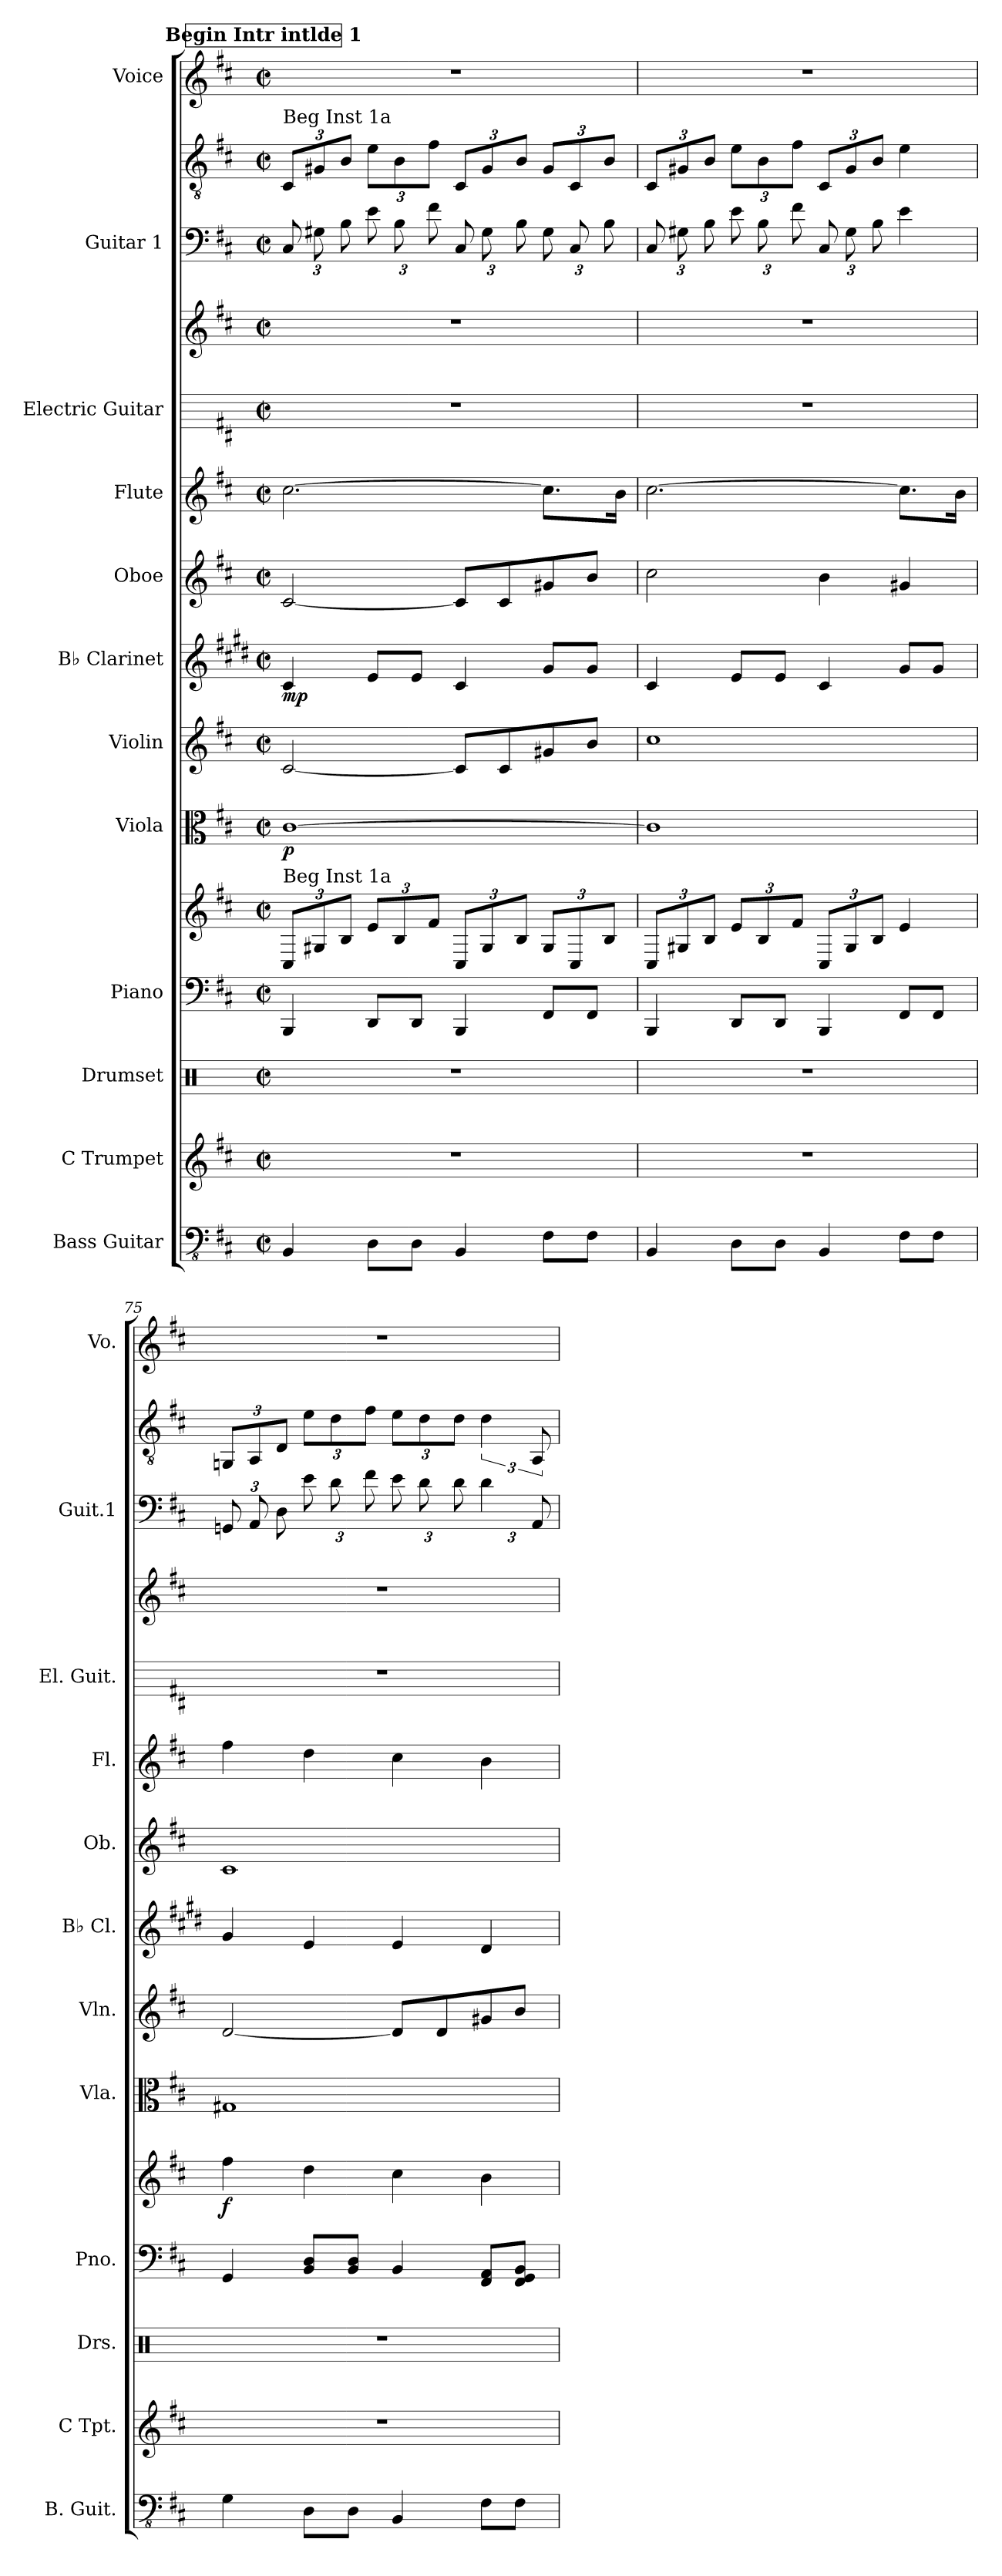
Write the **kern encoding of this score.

**kern	**kern	**kern	**kern	**kern	**dynam	**kern	**dynam	**kern	**kern	**dynam	**kern	**kern	**kern	**kern	**kern	**kern	**kern
*part12	*part11	*part10	*part9	*part9	*part9	*part8	*part8	*part7	*part6	*part6	*part5	*part4	*part3	*part3	*part2	*part2	*part1
*staff15	*staff14	*staff13	*staff12	*staff11	*staff11/12	*staff10	*staff10	*staff9	*staff8	*staff8	*staff7	*staff6	*staff5	*staff4	*staff3	*staff2	*staff1
*I"Bass Guitar	*I"C Trumpet	*I"Drumset	*I"Piano	*	*	*I"Viola	*	*I"Violin	*I"B♭ Clarinet	*	*I"Oboe	*I"Flute	*I"Electric Guitar	*	*I"Guitar 1	*	*I"Voice
*I'B. Guit.	*I'C Tpt.	*I'Drs.	*I'Pno.	*	*	*I'Vla.	*	*I'Vln.	*I'B♭ Cl.	*	*I'Ob.	*I'Fl.	*I'El. Guit.	*	*I'Guit.1	*	*I'Vo.
*clefFv4	*clefG2	*clefX	*clefF4	*clefG2	*	*clefC3	*	*clefG2	*clefG2	*	*clefG2	*clefG2	*	*clefG2	*	*clefGv2	*clefG2
*	*	*	*	*	*	*	*	*	*ITrd1c2	*	*	*	*	*	*	*	*
*k[f#c#]	*k[f#c#]	*k[]	*k[f#c#]	*k[f#c#]	*	*k[f#c#]	*	*k[f#c#]	*k[f#c#]	*	*k[f#c#]	*k[f#c#]	*k[f#c#]	*k[f#c#]	*k[f#c#]	*k[f#c#]	*k[f#c#]
*M2/2	*M2/2	*M2/2	*M2/2	*M2/2	*	*M2/2	*	*M2/2	*M2/2	*	*M2/2	*M2/2	*M2/2	*M2/2	*M2/2	*M2/2	*M2/2
*met(c|)	*met(c|)	*met(c|)	*met(c|)	*met(c|)	*	*met(c|)	*	*met(c|)	*met(c|)	*	*met(c|)	*met(c|)	*met(c|)	*met(c|)	*met(c|)	*met(c|)	*met(c|)
*	*	*	*	*Xbrackettup	*	*	*	*	*	*	*	*	*	*	*Xbrackettup	*Xbrackettup	*
!!LO:REH:place=s1:a:B:fs=14:t=Begin Intr intlde 1
=73	=73	=73	=73	=73	=73	=73	=73	=73	=73	=73	=73	=73	=73	=73	=73	=73	=73
!	!	!	!	!	!	!	!	!	!	!	!	!	!	!	!	!LO:TX:a:t=Beg Inst 1a	!
!	!	!	!	!LO:TX:a:t=Beg Inst 1a	!	!	!	!	!	!	!	!	!	!	!	!	!
!	!	!	!	!	!	!	!LO:DY:b	!	!	!LO:DY:b	!	!	!	!	!	!	!
4BBB/	1r	1r	4BBB/	12C#/L	.	[1c#	p	[2c#/	4B/	mp	[2c#/	[2.cc#\	1r	1r	12C#	12C#/L	1r
.	.	.	.	12G#X/	.	.	.	.	.	.	.	.	.	.	12G#	12G#X/	.
.	.	.	.	12B/J	.	.	.	.	.	.	.	.	.	.	12B	12B/J	.
8DD\L	.	.	8DD/L	12e/L	.	.	.	.	8d/L	.	.	.	.	.	12e	12e\L	.
.	.	.	.	12B/	.	.	.	.	.	.	.	.	.	.	12B	12B\	.
8DD\J	.	.	8DD/J	.	.	.	.	.	8d/J	.	.	.	.	.	.	.	.
.	.	.	.	12f#/J	.	.	.	.	.	.	.	.	.	.	12f#	12f#\J	.
4BBB/	.	.	4BBB/	12C#/L	.	.	.	8c#/L]	4B/	.	8c#/L]	.	.	.	12C#	12C#/L	.
.	.	.	.	12G#/	.	.	.	.	.	.	.	.	.	.	12G#	12G#/	.
.	.	.	.	.	.	.	.	8c#/	.	.	8c#/	.	.	.	.	.	.
.	.	.	.	12B/J	.	.	.	.	.	.	.	.	.	.	12B	12B/J	.
8FF#\L	.	.	8FF#/L	12G#/L	.	.	.	8g#X/	8f#/L	.	8g#X/	8.cc#\L]	.	.	12G#	12G#/L	.
.	.	.	.	12C#/	.	.	.	.	.	.	.	.	.	.	12C#	12C#/	.
8FF#\J	.	.	8FF#/J	.	.	.	.	8b/J	8f#/J	.	8b/J	.	.	.	.	.	.
.	.	.	.	12B/J	.	.	.	.	.	.	.	.	.	.	12B	12B/J	.
.	.	.	.	.	.	.	.	.	.	.	.	16b\Jk	.	.	.	.	.
=74	=74	=74	=74	=74	=74	=74	=74	=74	=74	=74	=74	=74	=74	=74	=74	=74	=74
4BBB/	1r	1r	4BBB/	12C#/L	.	1c#]	.	1cc#	4B/	.	2cc#\	[2.cc#\	1r	1r	12C#	12C#/L	1r
.	.	.	.	12G#X/	.	.	.	.	.	.	.	.	.	.	12G#	12G#X/	.
.	.	.	.	12B/J	.	.	.	.	.	.	.	.	.	.	12B	12B/J	.
8DD\L	.	.	8DD/L	12e/L	.	.	.	.	8d/L	.	.	.	.	.	12e	12e\L	.
.	.	.	.	12B/	.	.	.	.	.	.	.	.	.	.	12B	12B\	.
8DD\J	.	.	8DD/J	.	.	.	.	.	8d/J	.	.	.	.	.	.	.	.
.	.	.	.	12f#/J	.	.	.	.	.	.	.	.	.	.	12f#	12f#\J	.
4BBB/	.	.	4BBB/	12C#/L	.	.	.	.	4B/	.	4b\	.	.	.	12C#	12C#/L	.
.	.	.	.	12G#/	.	.	.	.	.	.	.	.	.	.	12G#	12G#/	.
.	.	.	.	12B/J	.	.	.	.	.	.	.	.	.	.	12B	12B/J	.
8FF#\L	.	.	8FF#/L	4e/	.	.	.	.	8f#/L	.	4g#X/	8.cc#\L]	.	.	4e	4e\	.
8FF#\J	.	.	8FF#/J	.	.	.	.	.	8f#/J	.	.	.	.	.	.	.	.
.	.	.	.	.	.	.	.	.	.	.	.	16b\Jk	.	.	.	.	.
=75	=75	=75	=75	=75	=75	=75	=75	=75	=75	=75	=75	=75	=75	=75	=75	=75	=75
!	!	!	!	!	!LO:DY:b	!	!	!	!	!	!	!	!	!	!	!	!
4GG\	1r	1r	4GG/	4ff#\	f	1G#X	.	[2d/	4f#/	.	1c#	4ff#\	1r	1r	12GGn	12GGn/L	1r
.	.	.	.	.	.	.	.	.	.	.	.	.	.	.	12AA	12AA/	.
.	.	.	.	.	.	.	.	.	.	.	.	.	.	.	12D	12D/J	.
8DD\L	.	.	8BB/ 8D/L	4dd\	.	.	.	.	4d/	.	.	4dd\	.	.	12e	12e\L	.
.	.	.	.	.	.	.	.	.	.	.	.	.	.	.	12d	12d\	.
8DD\J	.	.	8BB/ 8D/J	.	.	.	.	.	.	.	.	.	.	.	.	.	.
.	.	.	.	.	.	.	.	.	.	.	.	.	.	.	12f#	12f#\J	.
4BBB/	.	.	4BB/	4cc#\	.	.	.	8d/L]	4d/	.	.	4cc#\	.	.	12e	12e\L	.
.	.	.	.	.	.	.	.	.	.	.	.	.	.	.	12d	12d\	.
.	.	.	.	.	.	.	.	8d/	.	.	.	.	.	.	.	.	.
.	.	.	.	.	.	.	.	.	.	.	.	.	.	.	12d	12d\J	.
*	*	*	*	*	*	*	*	*	*	*	*	*	*	*	*	*brackettup	*
8FF#\L	.	.	8FF#/ 8AA/L	4b\	.	.	.	8g#X/	4c#/	.	.	4b\	.	.	6d	6d\	.
8FF#\J	.	.	8FF#/ 8GG/ 8BB/J	.	.	.	.	8b/J	.	.	.	.	.	.	.	.	.
.	.	.	.	.	.	.	.	.	.	.	.	.	.	.	12AA	12AA/	.
=	=	=	=	=	=	=	=	=	=	=	=	=	=	=	=	=	=
*-	*-	*-	*-	*-	*-	*-	*-	*-	*-	*-	*-	*-	*-	*-	*-	*-	*-
